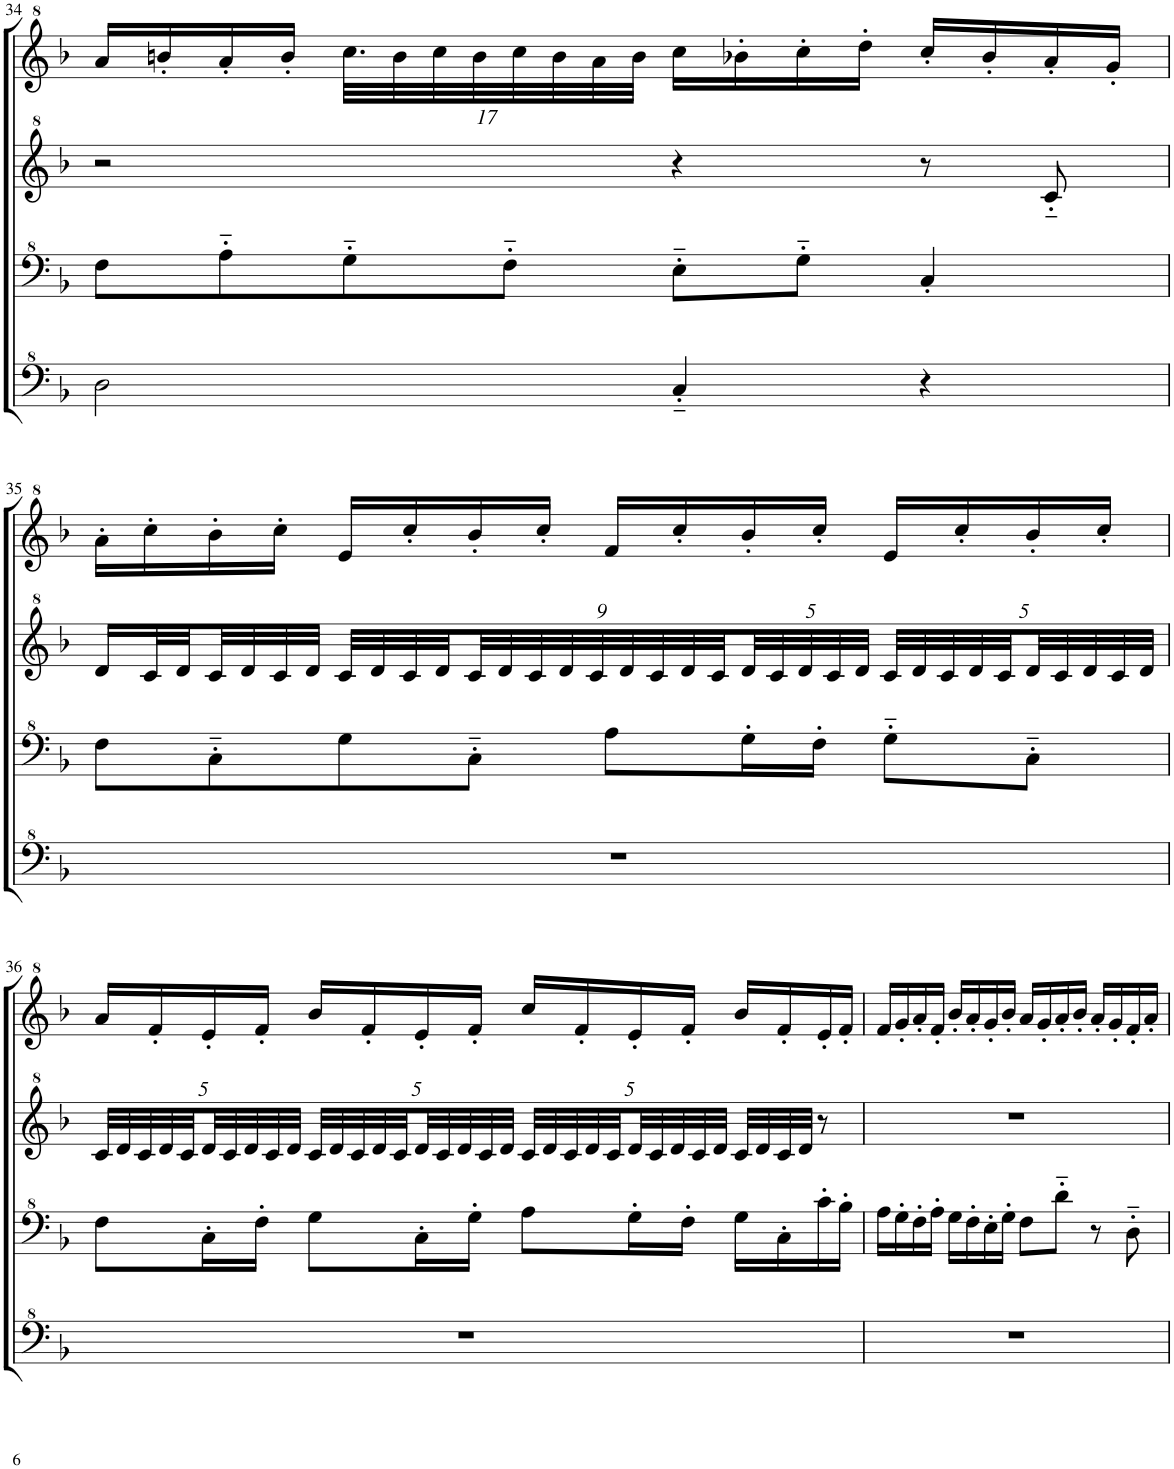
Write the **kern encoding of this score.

**kern	**kern	**kern	**kern
*part1	*part1	*part1	*part1
*staff4	*staff3	*staff2	*staff1
*I"Model III	*	*	*
!!LO:PB:g=z
*clefF^4	*clefF^4	*clefG^2	*clefG^2
*k[b-]	*k[b-]	*k[b-]	*k[b-]
*M4/4	*M4/4	*M4/4	*M4/4
=34	=34	=34	=34
2d\	8f\L	2r	16aa/LL
.	.	.	16bbn'/
.	8a'~\	.	16aa'/
.	.	.	16bb'/JJ
*	*	*	*Xbrackettup
.	8g'~\	.	34.ccc\LLL
.	.	.	34bb\
.	.	.	34ccc\
.	.	.	34bb\
.	8f'~\J	.	.
.	.	.	34ccc\
.	.	.	34bb\
.	.	.	34aa\
.	.	.	34bb\JJJ
4c'~/	8e'~\L	4r	16ccc\LL
.	.	.	16bb-X'\
.	8g'~\J	.	16ccc'\
.	.	.	16ddd'\JJ
4r	4c'/	8r	16ccc'/LL
.	.	.	16bb-'/
.	.	8cc'~/	16aa'/
.	.	.	16gg'/JJ
!!LO:LB:g=z
=35	=35	=35	=35
1r	8f\L	16dd/LL	16aa'\LL
.	.	32cc/L	16ccc'\
.	.	32dd/	.
.	8c'~\	32cc/	16bb-'\
.	.	32dd/	.
.	.	32cc/	16ccc'\JJ
.	.	32dd/JJJ	.
.	8g\	32cc/LLL	16ee/LL
.	.	32dd/	.
.	.	32cc/	16ccc'/
.	.	32dd/	.
*	*	*Xbrackettup	*
.	8c'~\J	36cc/	16bb-'/
.	.	36dd/	.
.	.	36cc/	.
.	.	.	16ccc'/JJ
.	.	36dd/	.
.	.	36cc/	.
.	8a\L	.	16ff/LL
.	.	36dd/	.
.	.	36cc/	.
.	.	.	16ccc'/
.	.	36dd/	.
.	.	36cc/	.
.	16g'\L	40dd/	16bb-'/
.	.	40cc/	.
.	.	40dd/	.
.	16f'\JJ	.	16ccc'/JJ
.	.	40cc/	.
.	.	40dd/JJJ	.
.	8g'~\L	40cc/LLL	16ee/LL
.	.	40dd/	.
.	.	40cc/	.
.	.	.	16ccc'/
.	.	40dd/	.
.	.	40cc/	.
.	8c'~\J	40dd/	16bb-'/
.	.	40cc/	.
.	.	40dd/	.
.	.	.	16ccc'/JJ
.	.	40cc/	.
.	.	40dd/JJJ	.
!!LO:LB:g=z
=36	=36	=36	=36
1r	8f\L	40cc/LLL	16aa/LL
.	.	40dd/	.
.	.	40cc/	.
.	.	.	16ff'/
.	.	40dd/	.
.	.	40cc/	.
.	16c'\L	40dd/	16ee'/
.	.	40cc/	.
.	.	40dd/	.
.	16f'\JJ	.	16ff'/JJ
.	.	40cc/	.
.	.	40dd/JJJ	.
.	8g\L	40cc/LLL	16bb-/LL
.	.	40dd/	.
.	.	40cc/	.
.	.	.	16ff'/
.	.	40dd/	.
.	.	40cc/	.
.	16c'\L	40dd/	16ee'/
.	.	40cc/	.
.	.	40dd/	.
.	16g'\JJ	.	16ff'/JJ
.	.	40cc/	.
.	.	40dd/JJJ	.
.	8a\L	40cc/LLL	16ccc/LL
.	.	40dd/	.
.	.	40cc/	.
.	.	.	16ff'/
.	.	40dd/	.
.	.	40cc/	.
.	16g'\L	40dd/	16ee'/
.	.	40cc/	.
.	.	40dd/	.
.	16f'\JJ	.	16ff'/JJ
.	.	40cc/	.
.	.	40dd/JJJ	.
.	16g\LL	32cc/LLL	16bb-/LL
.	.	32dd/	.
.	16c'\	32cc/	16ff'/
.	.	32dd/JJJ	.
.	16cc'\	8r	16ee'/
.	16b-'\JJ	.	16ff'/JJ
=37	=37	=37	=37
1r	16a\LL	1r	16ff/LL
.	16g'\	.	16gg'/
.	16f'\	.	16aa'/
.	16a'\JJ	.	16ff'/JJ
.	16g\LL	.	16bb-'/LL
.	16f'\	.	16aa'/
.	16e'\	.	16gg'/
.	16g'\JJ	.	16bb-'/JJ
.	8f\L	.	16aa/LL
.	.	.	16gg'/
.	8dd'~\J	.	16aa'/
.	.	.	16bb-'/JJ
.	8r	.	16aa'/LL
.	.	.	16gg'/
.	8d'~\	.	16ff'/
.	.	.	16aa'/JJ
=	=	=	=
*-	*-	*-	*-
